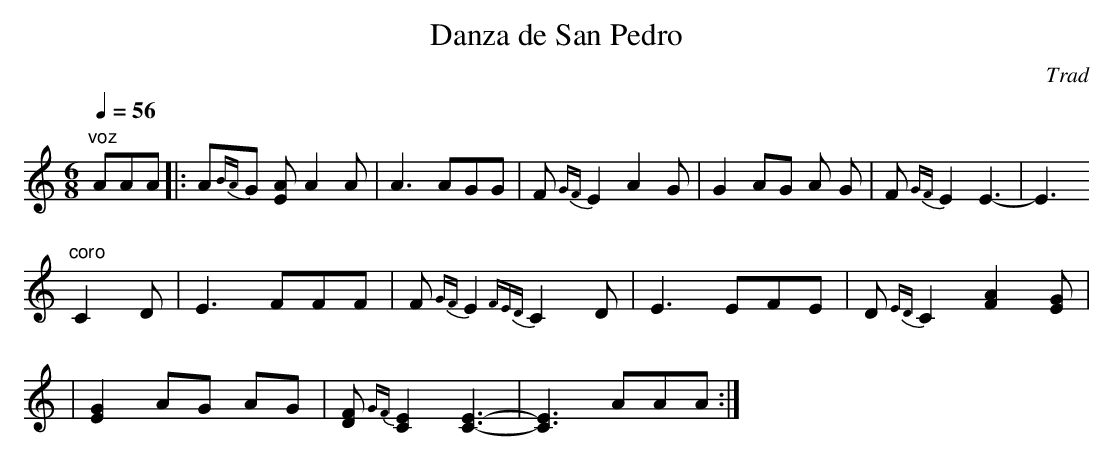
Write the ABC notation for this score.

X:1
T:Danza de San Pedro
C:Trad
M:6/8
L:1/8
Q:1/4=56
K:C
"voz"
AAA|: A{BA}G [EA] A2 A|A3 AGG|F{GF}E2 A2 G|G2 AG A G|F{GF}E2 E3-|E3
"coro"
C2 D|E3 FFF|F{GF}E2 {FED}C2 D|E3 EFE|D{ED} C2 [F2A2] [EG]|
|[G2E2]AG AG|[FD]{GF}[E2C2][E3C3]-|[E3C3] AAA :|
